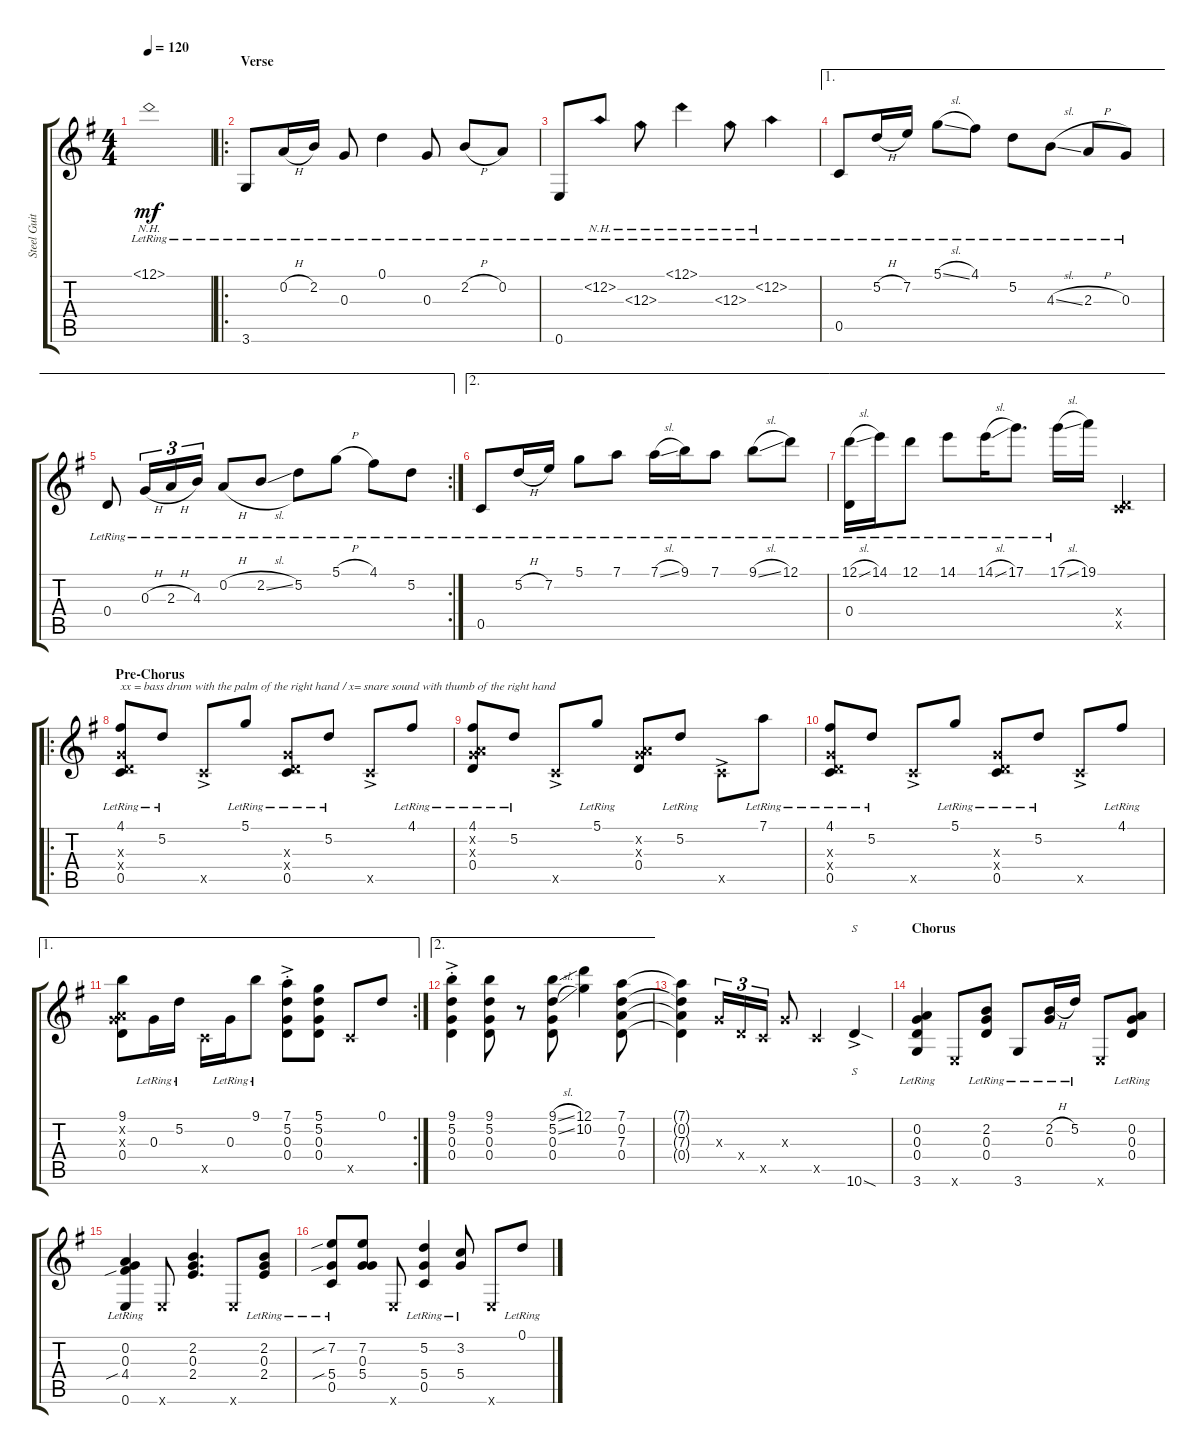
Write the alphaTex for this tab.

\track ("Steel Guitar" "Steel Guit") {instrument acousticguitarsteel}
\staff {score tabs}
\tuning (D4 A3 G3 D3 C3 E2) {hide}
\ts (4 4)
\tempo 120
\clef g2
\ks g
12.1{nh lr t}.1{dy mf} |
\ro
\section ("" "Verse")
3.6{lr}.8 0.2{h lr}.16 2.2{lr}.16 0.3{lr}.8 0.1{lr}.4 0.3{lr}.8 2.2{h lr}.8 0.2{lr}.8 |
0.6{lr}.8 12.2{nh lr}.8 12.3{nh lr}.8 12.1{nh lr}.4 12.3{nh lr}.8 12.2{nh lr}.4 |
\ae 1
0.5{lr}.8 5.2{h lr}.16 7.2{lr}.16 5.1{sl lr}.8 4.1{lr}.8 5.2{lr}.8 4.3{sl lr}.8 2.3{h lr}.8 0.3{lr}.8 |
\ae 1
\rc 2
0.4{lr}.8 0.3{h lr}.16{tu (3 2)} 2.3{h lr}.16{tu (3 2)} 4.3{lr}.16{tu (3 2)} 0.2{h lr}.8 2.2{sl lr}.8 5.2{lr}.8 5.1{h lr}.8 4.1{lr}.8 5.2{lr}.8 |
\ae 2
0.5{lr}.8 5.2{h lr}.16 7.2{lr}.16 5.1{lr}.8 7.1{lr}.8 7.1{sl lr}.16 9.1{lr}.16 7.1{lr}.8 9.1{sl lr}.8 12.1{lr}.8 |
\ae 2
(12.1{sl lr} 0.4{lr}).16 14.1{lr}.16 12.1{lr}.8 14.1{lr}.8 14.1{sl lr}.16 17.1{lr}.8{d} 17.1{sl lr}.16 19.1.16 (0.4{x} 0.5{x}).4 |
\ro
\section ("" "Pre-Chorus")
(4.1{lr} 0.3{x} 0.4{x} 0.5{lr}).8{txt "xx = bass drum with the palm of the right hand / x= snare sound with thumb of the right hand"} 5.2{lr}.8 0.5{ac x}.8 5.1{lr}.8 (0.3{x} 0.4{x} 0.5{lr}).8 5.2{lr}.8 0.5{ac x}.8 4.1{lr}.8 |
(4.1{lr} 0.2{x} 0.3{x} 0.4).8 5.2{lr}.8 0.5{ac x}.8 5.1{lr}.8 (0.2{x} 0.3{x} 0.4).8 5.2{lr}.8 0.5{ac x}.8 7.1{lr}.8 |
(4.1{lr} 0.3{x} 0.4{x} 0.5{lr}).8 5.2{lr}.8 0.5{ac x}.8 5.1{lr}.8 (0.3{x} 0.4{x} 0.5{lr}).8 5.2{lr}.8 0.5{ac x}.8 4.1{lr}.8 |
\ae 1
\rc 2
(9.1 0.2{x} 0.3{x} 0.4).8 0.3{lr}.16 5.2{lr}.16 0.5{x}.16 0.3{lr}.16 9.1{lr}.8 (7.1{ac st} 5.2{ac st} 0.3{ac st} 0.4{ac st}).8 (5.1 5.2 0.3 0.4).8 0.5{x}.8 0.1.8 |
\ae 2
(9.1 5.2 0.3{ac st} 0.4).4 (9.1 5.2 0.3 0.4).8 r.8 (9.1{sl} 5.2{sl} 0.3 0.4).8 (12.1 10.2).4 (7.1 0.2 7.3 0.4).8 |
(7.1{t} 0.2{t} 7.3{t} 0.4{t}).4 0.3{x}.16{tu (3 2)} 0.4{x}.16{tu (3 2)} 0.5{x}.16{tu (3 2)} 0.3{x}.8 0.5{x}.4 10.6{sod ac}.4{s} |
\section ("" "Chorus")
(0.2 0.3 0.4 3.6{lr}).4 0.6{x}.8 (2.2{lr} 0.3{lr} 0.4{lr}).8 3.6{lr}.8 (2.2{h lr} 0.3{lr}).16 5.2{lr}.16 0.6{x}.8 (0.2 0.3 0.4{lr}).8 |
(0.2 0.3 4.4{sib} 0.6{lr}).4 0.6{x}.8 (2.2 0.3 2.4).4{d} 0.6{x}.8 (2.2 0.3 2.4{lr}).8 |
(7.2{sib lr} 5.4{sib lr} 0.5{lr}).8 (7.2 0.3 5.4).8 0.6{x}.8 (5.2{lr} 5.4{lr} 0.5{lr}).4 (3.2{lr} 5.4{lr}).8 0.6{x}.8 0.1{lr}.8
